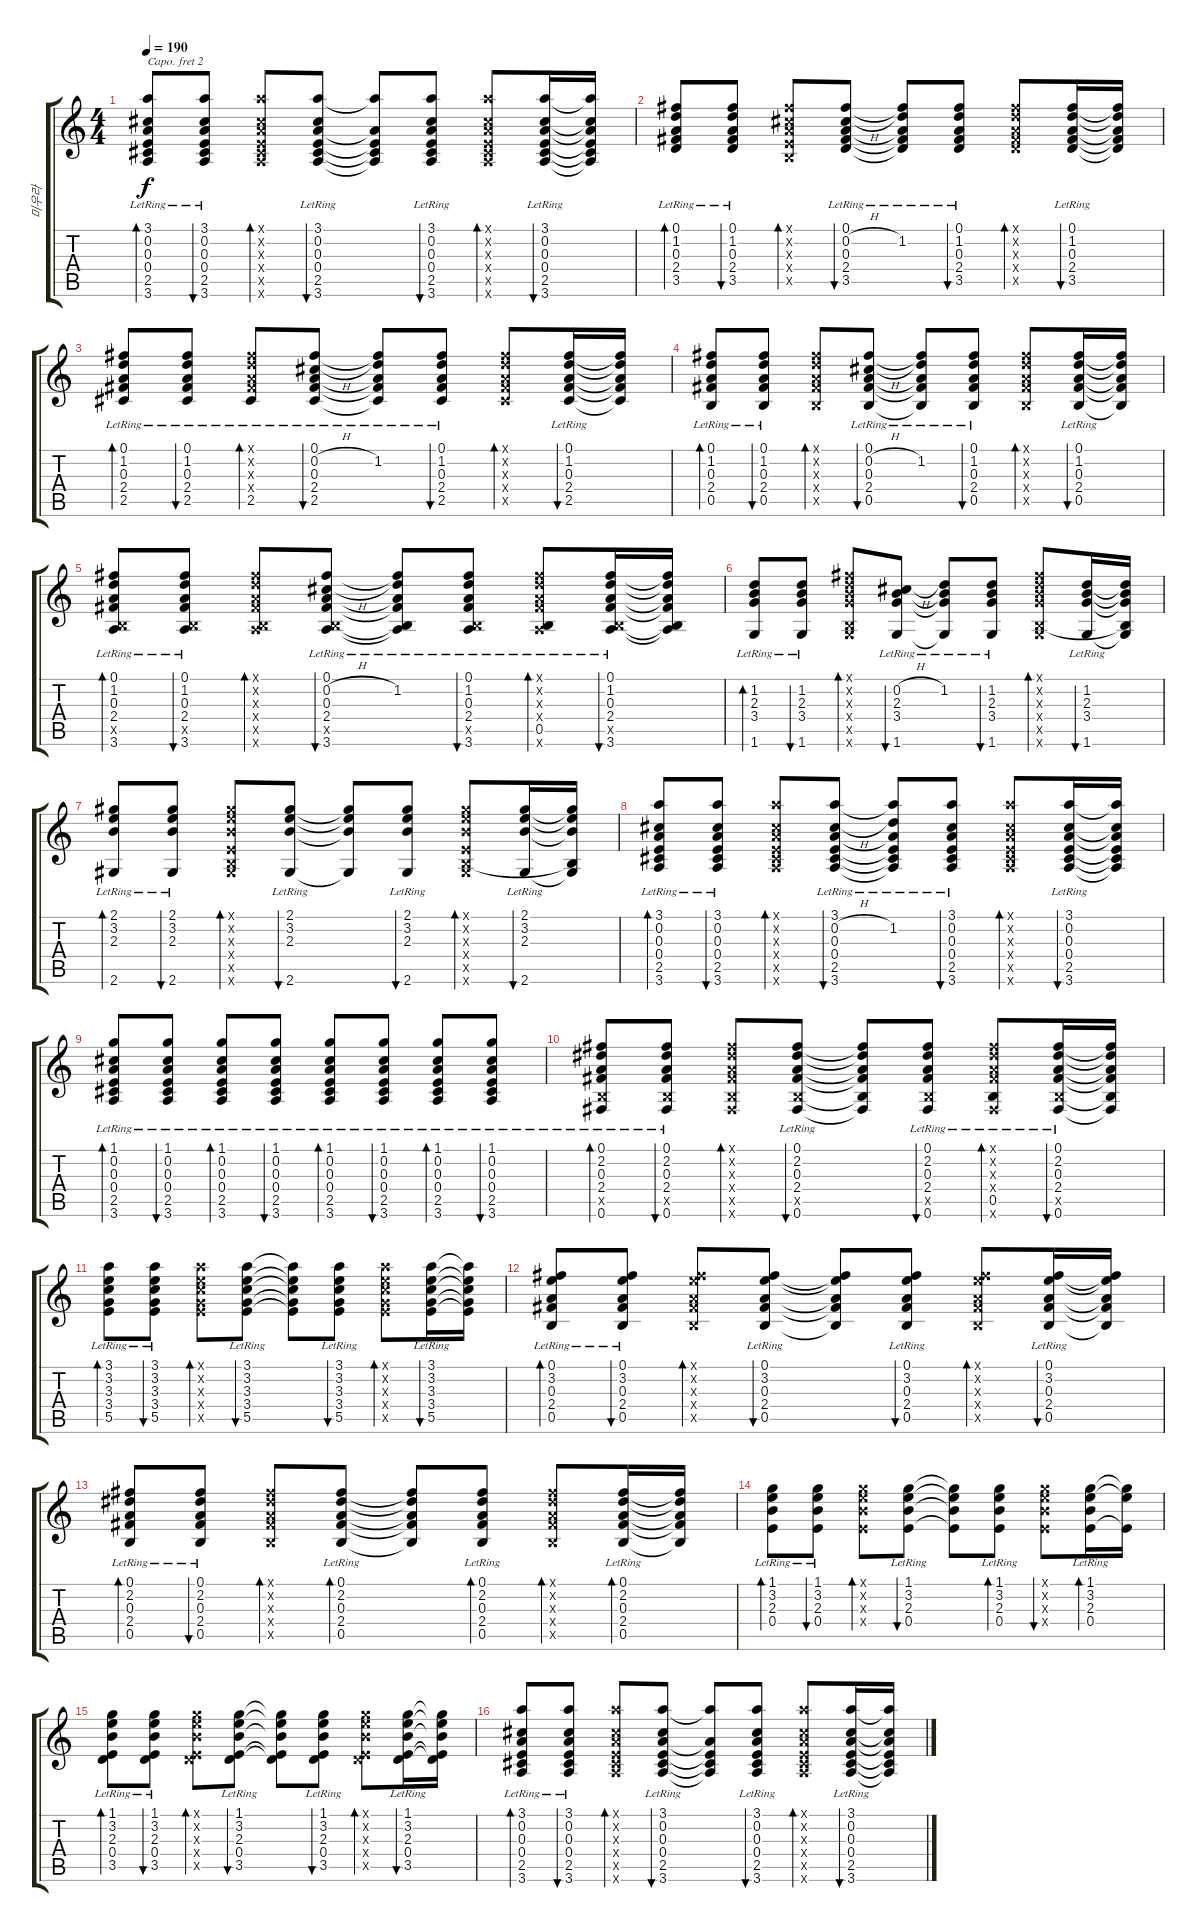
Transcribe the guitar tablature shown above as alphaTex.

\track ("미우라" "미우라") {instrument acousticguitarsteel}
\staff {score tabs}
\capo 2
\tuning (E4 B3 G3 D3 A2 E2) {hide}
\ts (4 4)
\tempo 190
\clef g2
\ks c
(3.1{lr} 0.2{lr} 0.3{lr} 0.4{lr} 2.5{lr} 3.6{lr}).8{bd 60 dy f} (3.1{lr} 0.2{lr} 0.3{lr} 0.4{lr} 2.5{lr} 3.6{lr}).8{bu 60} (3.1{x} 0.2{x} 0.3{x} 0.4{x} 2.5{x} 3.6{x}).8{bd 60} (3.1{lr} 0.2{lr} 0.3{lr} 0.4{lr} 2.5{lr} 3.6{lr}).8{bu 60} (3.1{t} 0.3{t} 0.4{t} 2.5{t} 3.6{t}).8 (3.1{lr} 0.2{lr} 0.3{lr} 0.4{lr} 2.5{lr} 3.6{lr}).8{bu 60} (3.1{x} 0.2{x} 0.3{x} 0.4{x} 2.5{x} 3.6{x}).8{bd 60} (3.1{lr} 0.2{lr} 0.3{lr} 0.4{lr} 2.5{lr} 3.6{lr}).16{bu 60} (3.1{t} 0.2{t} 0.3{t} 0.4{t} 2.5{t} 3.6{t}).16 |
(0.1{lr} 1.2{lr} 0.3{lr} 2.4{lr} 3.5{lr}).8{bd 60} (0.1{lr} 1.2{lr} 0.3{lr} 2.4{lr} 3.5{lr}).8{bu 60} (0.1{x} 0.2{x} 0.3{x} 0.4{x} 0.5{x}).8{bd 60} (0.1{lr} 0.2{h lr} 0.3{lr} 2.4{lr} 3.5{lr}).8{bu 60} (0.1{t} 1.2{lr} 0.3{t} 2.4{t} 3.5{t}).8 (0.1{lr} 1.2{lr} 0.3{lr} 2.4{lr} 3.5{lr}).8{bu 60} (0.1{x} 1.2{x} 0.3{x} 2.4{x} 3.5{x}).8{bd 60} (0.1{lr} 1.2{lr} 0.3{lr} 2.4{lr} 3.5{lr}).16{bu 60} (0.1{t} 1.2{t} 0.3{t} 2.4{t} 3.5{t}).16 |
(0.1{lr} 1.2{lr} 0.3{lr} 2.4{lr} 2.5{lr}).8{bd 60} (0.1{lr} 1.2{lr} 0.3{lr} 2.4{lr} 2.5{lr}).8{bu 60} (0.1{x} 1.2{x} 0.3{x} 2.4{x} 2.5{lr}).8{bd 60} (0.1{lr} 0.2{h lr} 0.3{lr} 2.4{lr} 2.5{lr}).8{bu 60} (0.1{t} 1.2{lr} 0.3{t} 2.4{t} 2.5{t}).8 (0.1{lr} 1.2{lr} 0.3{lr} 2.4{lr} 2.5{lr}).8{bu 60} (0.1{x} 1.2{x} 0.3{x} 2.4{x} 2.5{x}).8{bd 60} (0.1{lr} 1.2{lr} 0.3{lr} 2.4{lr} 2.5{lr}).16{bu 60} (0.1{t} 1.2{t} 0.3{t} 2.4{t} 2.5{t}).16 |
(0.1{lr} 1.2{lr} 0.3{lr} 2.4{lr} 0.5{lr}).8{bd 60} (0.1{lr} 1.2{lr} 0.3{lr} 2.4{lr} 0.5{lr}).8{bu 60} (0.1{x} 1.2{x} 0.3{x} 2.4{x} 0.5{x}).8{bd 60} (0.1{lr} 0.2{h lr} 0.3{lr} 2.4{lr} 0.5{lr}).8{bu 60} (0.1{t} 1.2{lr} 0.3{t} 2.4{t} 0.5{t}).8 (0.1{lr} 1.2{lr} 0.3{lr} 2.4{lr} 0.5{lr}).8{bu 60} (0.1{x} 1.2{x} 0.3{x} 2.4{x} 0.5{x}).8{bd 60} (0.1{lr} 1.2{lr} 0.3{lr} 2.4{lr} 0.5{lr}).16{bu 60} (0.1{t} 1.2{t} 0.3{t} 2.4{t} 0.5{t}).16 |
(0.1{lr} 1.2{lr} 0.3{lr} 2.4{lr} 0.5{x} 3.6{lr}).8{bd 60} (0.1{lr} 1.2{lr} 0.3{lr} 2.4{lr} 0.5{x} 3.6{lr}).8{bu 60} (0.1{x} 1.2{x} 0.3{x} 2.4{x} 0.5{x} 3.6{x}).8{bd 60} (0.1{lr} 0.2{h lr} 0.3{lr} 2.4{lr} 0.5{x} 3.6{lr}).8{bu 60} (0.1{t} 1.2{lr} 0.3{t} 2.4{t} 0.5{t} 3.6{t}).8 (0.1{lr} 1.2{lr} 0.3{lr} 2.4{lr} 0.5{x} 3.6{lr}).8{bu 60} (0.1{x} 1.2{x} 0.3{x} 2.4{x} 0.5{lr} 3.6{x}).8{bd 60} (0.1{lr} 1.2{lr} 0.3{lr} 2.4{lr} 0.5{x} 3.6{lr}).16{bu 60} (0.1{t} 1.2{t} 0.3{t} 2.4{t} 0.5{t} 3.6{t}).16 |
(1.2{lr} 2.3{lr} 3.4{lr} 1.6{lr}).8{bd 60} (1.2{lr} 2.3{lr} 3.4{lr} 1.6{lr}).8{bu 60} (0.1{x} 1.2{x} 2.3{x} 3.4{x} 0.5{x} 1.6{x}).8{bd 60} (0.2{h lr} 2.3{lr} 3.4{lr} 1.6{lr}).8{bu 60} (1.2{lr} 2.3{t} 3.4{t} 1.6{t}).8 (1.2{lr} 2.3{lr} 3.4{lr} 1.6{lr}).8{bu 60} (0.1{x} 1.2{x} 2.3{x} 3.4{x} 0.5{x} 1.6{x}).8{bd 60} (1.2{lr} 2.3{lr} 3.4{lr} 1.6{lr}).16{bu 60} (1.2{t} 2.3{t} 3.4{t} 0.5{t} 1.6{t}).16 |
(2.1{lr} 3.2{lr} 2.3{lr} 2.6{lr}).8{bd 60} (2.1{lr} 3.2{lr} 2.3{lr} 2.6{lr}).8{bu 60} (2.1{x} 3.2{x} 2.3{x} 0.4{x} 0.5{x} 2.6{x}).8{bd 60} (2.1{lr} 3.2{lr} 2.3{lr} 2.6{lr}).8{bu 60} (2.1{t} 3.2{t} 2.3{t} 2.6{t}).8 (2.1{lr} 3.2{lr} 2.3{lr} 2.6{lr}).8{bu 60} (2.1{x} 3.2{x} 2.3{x} 0.4{x} 0.5{x} 2.6{x}).8{bd 60} (2.1{lr} 3.2{lr} 2.3{lr} 2.6{lr}).16{bu 60} (2.1{t} 3.2{t} 2.3{t} 0.5{t} 2.6{t}).16 |
(3.1{lr} 0.2{lr} 0.3{lr} 0.4{lr} 2.5{lr} 3.6{lr}).8{bd 60} (3.1{lr} 0.2{lr} 0.3{lr} 0.4{lr} 2.5{lr} 3.6{lr}).8{bu 60} (3.1{x} 0.2{x} 0.3{x} 0.4{x} 2.5{x} 3.6{x}).8{bd 60} (3.1{lr} 0.2{h lr} 0.3{lr} 0.4{lr} 2.5{lr} 3.6{lr}).8{bu 60} (3.1{t} 1.2{lr} 0.3{t} 0.4{t} 2.5{t} 3.6{t}).8 (3.1{lr} 0.2{lr} 0.3{lr} 0.4{lr} 2.5{lr} 3.6{lr}).8{bu 60} (3.1{x} 0.2{x} 0.3{x} 0.4{x} 2.5{x} 3.6{x}).8{bd 60} (3.1{lr} 0.2{lr} 0.3{lr} 0.4{lr} 2.5{lr} 3.6{lr}).16{bu 60} (3.1{t} 0.2{t} 0.3{t} 0.4{t} 2.5{t} 3.6{t}).16 |
(1.1{lr} 0.2{lr} 0.3{lr} 0.4{lr} 2.5{lr} 3.6{lr}).8{bd 60} (1.1{lr} 0.2{lr} 0.3{lr} 0.4{lr} 2.5{lr} 3.6{lr}).8{bu 60} (1.1{lr} 0.2{lr} 0.3{lr} 0.4{lr} 2.5{lr} 3.6{lr}).8{bd 60} (1.1{lr} 0.2{lr} 0.3{lr} 0.4{lr} 2.5{lr} 3.6{lr}).8{bu 60} (1.1{lr} 0.2{lr} 0.3{lr} 0.4{lr} 2.5{lr} 3.6{lr}).8{bd 60} (1.1{lr} 0.2{lr} 0.3{lr} 0.4{lr} 2.5{lr} 3.6{lr}).8{bu 60} (1.1{lr} 0.2{lr} 0.3{lr} 0.4{lr} 2.5{lr} 3.6{lr}).8{bd 60} (1.1{lr} 0.2{lr} 0.3{lr} 0.4{lr} 2.5{lr} 3.6{lr}).8{bu 60} |
(0.1{lr} 2.2{lr} 0.3{lr} 2.4{lr} 0.5{x} 0.6{lr}).8{bd 60} (0.1{lr} 2.2{lr} 0.3{lr} 2.4{lr} 0.5{x} 0.6{lr}).8{bu 60} (0.1{x} 2.2{x} 0.3{x} 2.4{x} 0.5{x} 0.6{x}).8{bd 60} (0.1{lr} 2.2{lr} 0.3{lr} 2.4{lr} 0.5{x} 0.6{lr}).8{bu 60} (0.1{t} 2.2{t} 0.3{t} 2.4{t} 0.5{t} 0.6{t}).8 (0.1{lr} 2.2{lr} 0.3{lr} 2.4{lr} 0.5{x} 0.6{lr}).8{bu 60} (0.1{x} 2.2{x} 0.3{x} 2.4{x} 0.5{lr} 0.6{x}).8{bd 60} (0.1{lr} 2.2{lr} 0.3{lr} 2.4{lr} 0.5{x} 0.6{lr}).16{bu 60} (0.1{t} 2.2{t} 0.3{t} 2.4{t} 0.5{t} 0.6{t}).16 |
(3.1{lr} 3.2{lr} 3.3{lr} 3.4{lr} 5.5{lr}).8{bd 60} (3.1{lr} 3.2{lr} 3.3{lr} 3.4{lr} 5.5{lr}).8{bu 60} (3.1{x} 3.2{x} 3.3{x} 3.4{x} 5.5{x}).8{bd 60} (3.1{lr} 3.2{lr} 3.3{lr} 3.4{lr} 5.5{lr}).8{bu 60} (3.1{t} 3.2{t} 3.3{t} 3.4{t} 5.5{t}).8 (3.1{lr} 3.2{lr} 3.3{lr} 3.4{lr} 5.5{lr}).8{bu 60} (3.1{x} 3.2{x} 3.3{x} 3.4{x} 5.5{x}).8{bd 60} (3.1{lr} 3.2{lr} 3.3{lr} 3.4{lr} 5.5{lr}).16{bu 60} (3.1{t} 3.2{t} 3.3{t} 3.4{t} 5.5{t}).16 |
(0.1{lr} 3.2{lr} 0.3{lr} 2.4{lr} 0.5{lr}).8{bd 60} (0.1{lr} 3.2{lr} 0.3{lr} 2.4{lr} 0.5{lr}).8{bu 60} (0.1{x} 3.2{x} 0.3{x} 2.4{x} 0.5{x}).8{bd 60} (0.1{lr} 3.2{lr} 0.3{lr} 2.4{lr} 0.5{lr}).8{bu 60} (0.1{t} 3.2{t} 0.3{t} 2.4{t} 0.5{t}).8 (0.1{lr} 3.2{lr} 0.3{lr} 2.4{lr} 0.5{lr}).8{bu 60} (0.1{x} 3.2{x} 0.3{x} 2.4{x} 0.5{x}).8{bd 60} (0.1{lr} 3.2{lr} 0.3{lr} 2.4{lr} 0.5{lr}).16{bu 60} (0.1{t} 3.2{t} 0.3{t} 2.4{t} 0.5{t}).16 |
(0.1{lr} 2.2{lr} 0.3{lr} 2.4{lr} 0.5{lr}).8{bd 60} (0.1{lr} 2.2{lr} 0.3{lr} 2.4{lr} 0.5{lr}).8{bu 60} (0.1{x} 2.2{x} 0.3{x} 2.4{x} 0.5{x}).8{bd 60} (0.1{lr} 2.2{lr} 0.3{lr} 2.4{lr} 0.5{lr}).8{bd 60} (0.1{t} 2.2{t} 0.3{t} 2.4{t} 0.5{t}).8 (0.1{lr} 2.2{lr} 0.3{lr} 2.4{lr} 0.5{lr}).8{bd 60} (0.1{x} 2.2{x} 0.3{x} 2.4{x} 0.5{x}).8{bd 60} (0.1{lr} 2.2{lr} 0.3{lr} 2.4{lr} 0.5{lr}).16{bd 60} (0.1{t} 2.2{t} 0.3{t} 2.4{t} 0.5{t}).16 |
(1.1{lr} 3.2{lr} 2.3{lr} 0.4{lr}).8{bd 60} (1.1{lr} 3.2{lr} 2.3{lr} 0.4{lr}).8{bu 60} (1.1{x} 3.2{x} 2.3{x} 0.4{x}).8{bd 60} (1.1{lr} 3.2{lr} 2.3{lr} 0.4{lr}).8{bu 60} (1.1{t} 3.2{t} 2.3{t} 0.4{t}).8 (1.1{lr} 3.2{lr} 2.3{lr} 0.4{lr}).8{bd 60} (1.1{x} 3.2{x} 2.3{x} 0.4{x}).8{bu 60} (1.1{lr} 3.2{lr} 2.3{lr} 0.4{lr}).16{bd 60} (1.1{t} 3.2{t} 0.4{t}).16 |
(1.1{lr} 3.2{lr} 2.3{lr} 0.4{lr} 3.5{lr}).8{bd 60} (1.1{lr} 3.2{lr} 2.3{lr} 0.4{lr} 3.5{lr}).8{bu 60} (1.1{x} 3.2{x} 2.3{x} 0.4{x} 3.5{x}).8{bd 60} (1.1{lr} 3.2{lr} 2.3{lr} 0.4{lr} 3.5{lr}).8{bu 60} (1.1{t} 3.2{t} 2.3{t} 0.4{t} 3.5{t}).8 (1.1{lr} 3.2{lr} 2.3{lr} 0.4{lr} 3.5{lr}).8{bu 60} (1.1{x} 3.2{x} 2.3{x} 0.4{x} 3.5{x}).8{bd 60} (1.1{lr} 3.2{lr} 2.3{lr} 0.4{lr} 3.5{lr}).16{bu 60} (1.1{t} 3.2{t} 2.3{t} 0.4{t} 3.5{t}).16 |
(3.1{lr} 0.2{lr} 0.3{lr} 0.4{lr} 2.5{lr} 3.6{lr}).8{bd 60} (3.1{lr} 0.2{lr} 0.3{lr} 0.4{lr} 2.5{lr} 3.6{lr}).8{bu 60} (3.1{x} 0.2{x} 0.3{x} 0.4{x} 2.5{x} 3.6{x}).8{bd 60} (3.1{lr} 0.2{lr} 0.3{lr} 0.4{lr} 2.5{lr} 3.6{lr}).8{bu 60} (3.1{t} 0.3{t} 0.4{t} 2.5{t} 3.6{t}).8 (3.1{lr} 0.2{lr} 0.3{lr} 0.4{lr} 2.5{lr} 3.6{lr}).8{bu 60} (3.1{x} 0.2{x} 0.3{x} 0.4{x} 2.5{x} 3.6{x}).8{bd 60} (3.1{lr} 0.2{lr} 0.3{lr} 0.4{lr} 2.5{lr} 3.6{lr}).16{bu 60} (3.1{t} 0.2{t} 0.3{t} 0.4{t} 2.5{t} 3.6{t}).16
